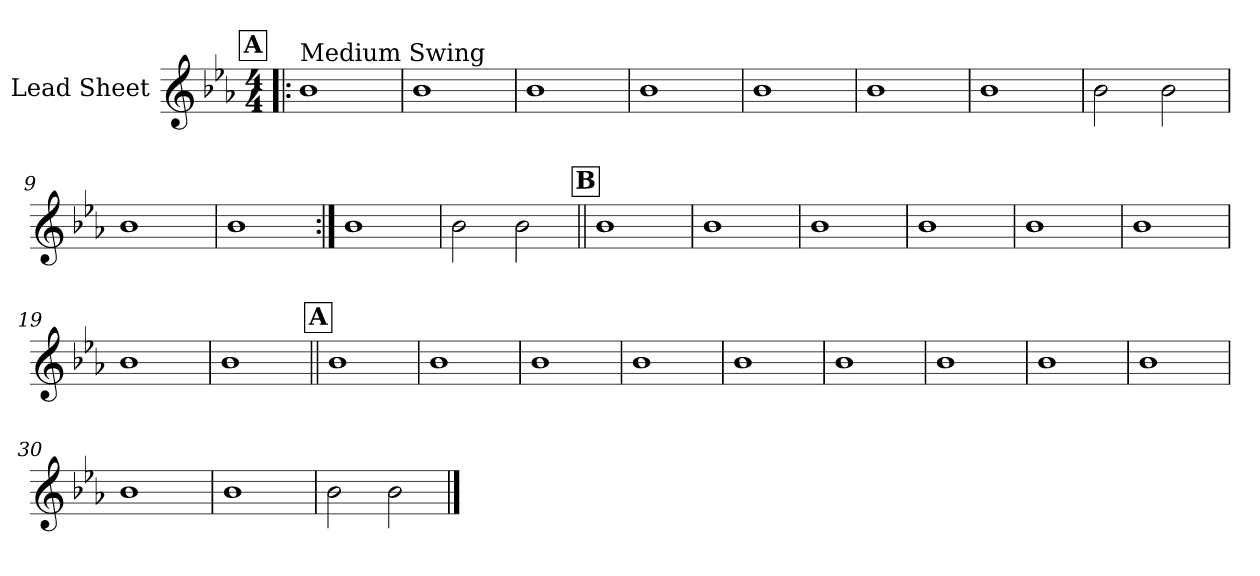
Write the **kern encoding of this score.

**kern
*part1
*staff1
*I"Lead Sheet
*clefG2
*k[b-e-a-]
*E-:
*M4/4
!!LO:REH:place=s1:a:fs=14:t=A
=1!|:
!LO:TX:a:t=Medium Swing
1b-
=2
1b-
=3
1b-
=4
1b-
!!LO:LB:g=z
=5
1b-
=6
1b-
=7
1b-
=8
2b-\
2b-\
!!LO:LB:g=z
=9
1b-
=10
1b-
=11:|!
1b-
=12
2b-\
2b-\
!!LO:LB:g=z
!!LO:REH:place=s1:a:fs=14:t=B
=13||
1b-
=14
1b-
=15
1b-
=16
1b-
!!LO:LB:g=z
=17
1b-
=18
1b-
=19
1b-
=20
1b-
!!LO:LB:g=z
!!LO:REH:place=s1:a:fs=14:t=A
=21||
1b-
=22
1b-
=23
1b-
=24
1b-
!!LO:LB:g=z
=25
1b-
=26
1b-
=27
1b-
=28
1b-
!!LO:LB:g=z
=29
1b-
=30
1b-
=31
1b-
=32
2b-\
2b-\
==
*-
